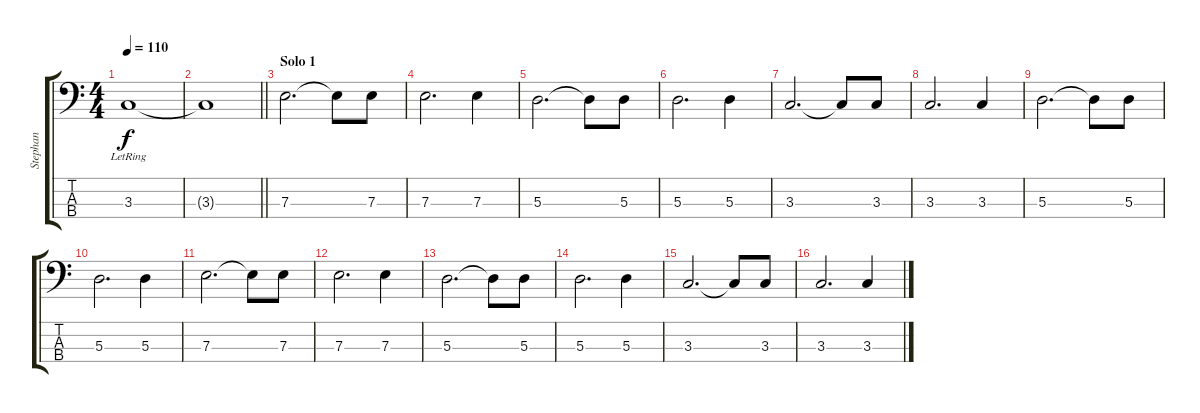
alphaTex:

\track ("Stephan" "Stephan") {instrument electricbassfinger}
\staff {score tabs}
\tuning (G2 D2 A1 E1) {hide}
\ts (4 4)
\tempo 110
\clef f4
\ks c
3.3{lr}.1{dy f} |
\barLineRight lightlight
3.3{t}.1 |
\section ("" "Solo 1")
7.3.2{d volume 13 instrument electricbassfinger} 7.3{t}.8 7.3.8 |
7.3.2{d} 7.3.4 |
5.3.2{d} 5.3{t}.8 5.3.8 |
5.3.2{d} 5.3.4 |
3.3.2{d} 3.3{t}.8 3.3.8 |
3.3.2{d} 3.3.4 |
5.3.2{d} 5.3{t}.8 5.3.8 |
5.3.2{d} 5.3.4 |
7.3.2{d} 7.3{t}.8 7.3.8 |
7.3.2{d} 7.3.4 |
5.3.2{d} 5.3{t}.8 5.3.8 |
5.3.2{d} 5.3.4 |
3.3.2{d} 3.3{t}.8 3.3.8 |
3.3.2{d} 3.3.4
